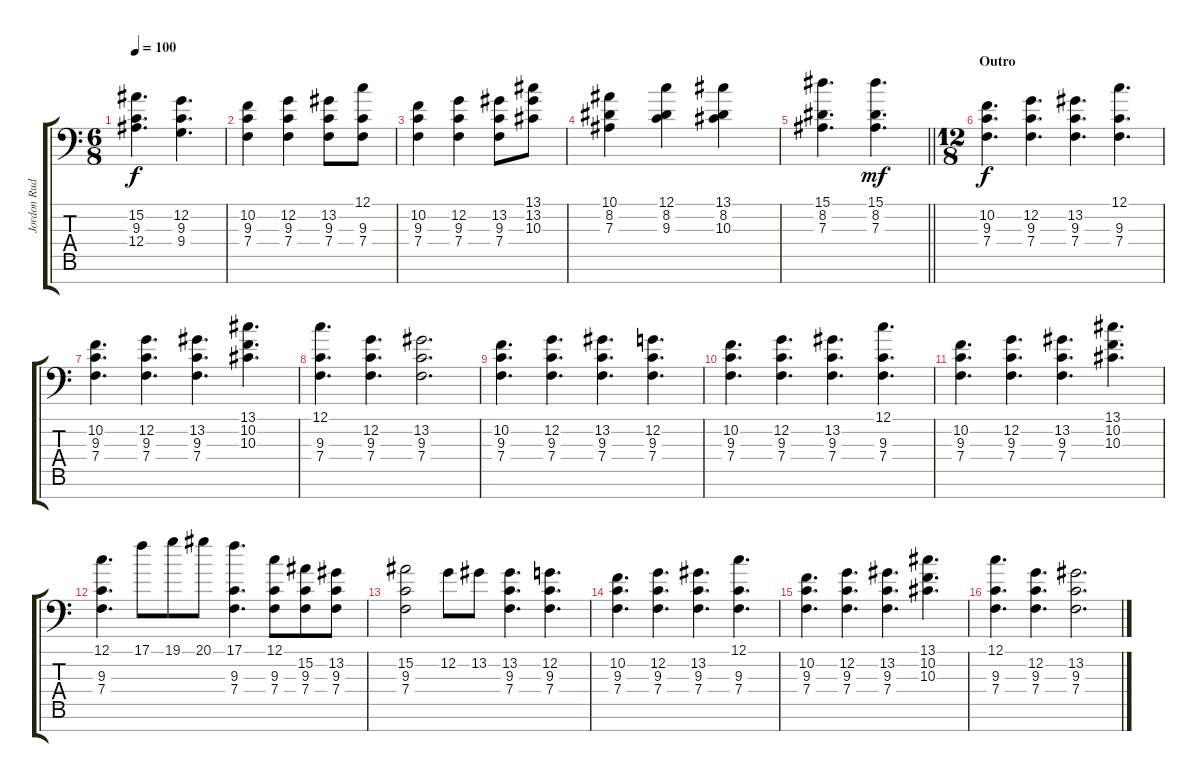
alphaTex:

\track ("Jordon Rudess" "Jordon Rud") {instrument synthstrings1}
\staff {score tabs}
\tuning (C4 G3 Eb3 Bb2 F2 C2 G1) {hide}
\ts (6 8)
\tempo 100
\clef f4
\ks c
(15.2 9.3 12.4).4{d dy f} (12.2 9.3 9.4).4{d} |
(10.2 9.3 7.4).4 (12.2 9.3 7.4).4 (13.2 9.3 7.4).8 (12.1 9.3 7.4).8 |
(10.2 9.3 7.4).4 (12.2 9.3 7.4).4 (13.2 9.3 7.4).8 (13.1 13.2 10.3).8 |
(10.1 8.2 7.3).4 (12.1 8.2 9.3).4 (13.1 8.2 10.3).4 |
\barLineRight lightlight
(15.1 8.2 7.3).4{d} (15.1 8.2 7.3).4{d dy mf} |
\ts (12 8)
\section ("" "Outro")
(10.2 9.3 7.4).4{d dy f volume 16} (12.2 9.3 7.4).4{d} (13.2 9.3 7.4).4{d} (12.1 9.3 7.4).4{d} |
(10.2 9.3 7.4).4{d} (12.2 9.3 7.4).4{d} (13.2 9.3 7.4).4{d} (13.1 10.2 10.3).4{d} |
(12.1 9.3 7.4).4{d} (12.2 9.3 7.4).4{d} (13.2 9.3 7.4).2{d} |
(10.2 9.3 7.4).4{d} (12.2 9.3 7.4).4{d} (13.2 9.3 7.4).4{d} (12.2 9.3 7.4).4{d} |
(10.2 9.3 7.4).4{d} (12.2 9.3 7.4).4{d} (13.2 9.3 7.4).4{d} (12.1 9.3 7.4).4{d} |
(10.2 9.3 7.4).4{d} (12.2 9.3 7.4).4{d} (13.2 9.3 7.4).4{d} (13.1 10.2 10.3).4{d} |
(12.1 9.3 7.4).4{d} 17.1.8 19.1.8 20.1.8 (17.1 9.3 7.4).4{d} (12.1 9.3 7.4).8 (15.2 9.3 7.4).8 (13.2 9.3 7.4).8 |
(15.2 9.3 7.4).2 12.2.8 13.2.8 (13.2 9.3 7.4).4{d} (12.2 9.3 7.4).4{d} |
(10.2 9.3 7.4).4{d} (12.2 9.3 7.4).4{d} (13.2 9.3 7.4).4{d} (12.1 9.3 7.4).4{d} |
(10.2 9.3 7.4).4{d} (12.2 9.3 7.4).4{d} (13.2 9.3 7.4).4{d} (13.1 10.2 10.3).4{d} |
(12.1 9.3 7.4).4{d} (12.2 9.3 7.4).4{d} (13.2 9.3 7.4).2{d}
